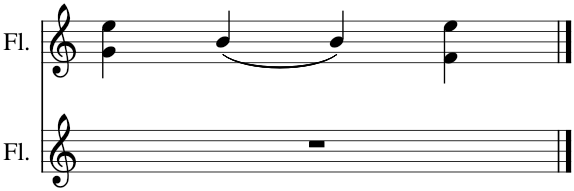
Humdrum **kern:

**kern	**kern
*part2	*part1
*staff2	*staff1
*I"Flute	*I"Flute
*I'Fl.	*I'Fl.
!!LO:PB:g=z
*clefG2	*clefG2
*k[]	*k[]
*M4/4	*M4/4
=4	=4
1r	4g\ 4ee\
.	((4b/
.	4b/))
.	4f\ 4ee\
==	==
*-	*-
